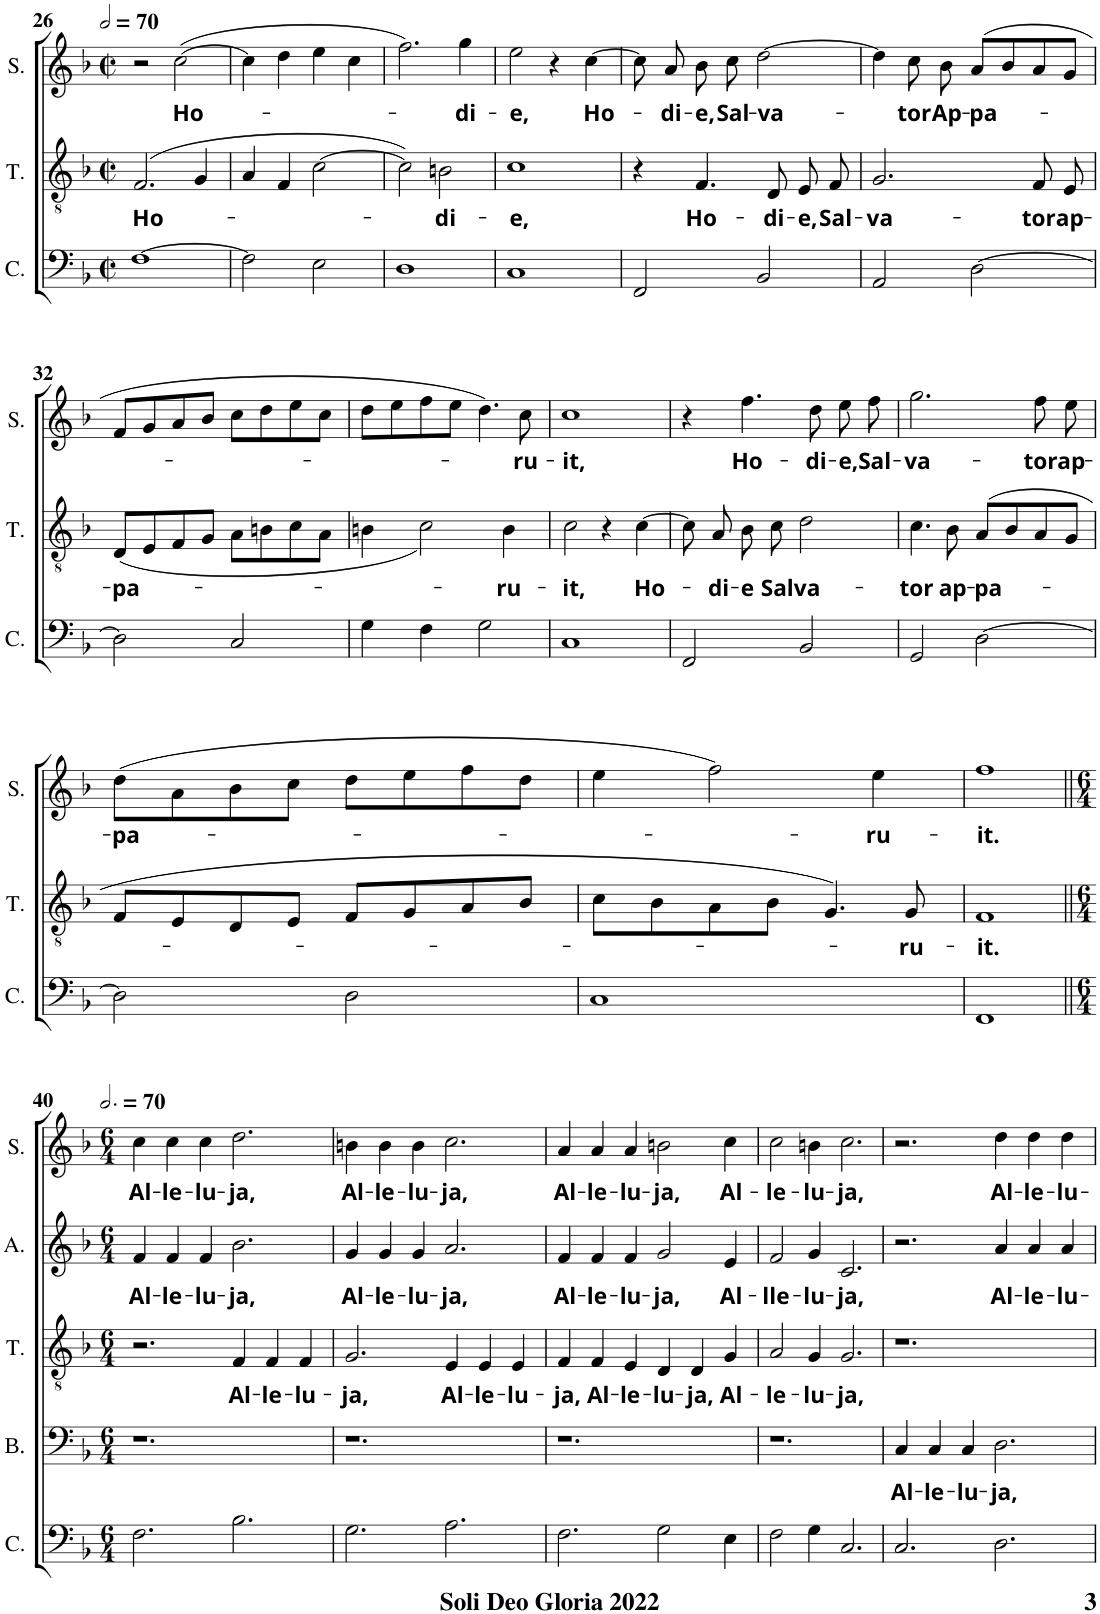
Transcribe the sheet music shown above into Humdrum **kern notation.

**kern	**kern	**text	**kern	**text	**kern	**text	**kern	**text
*part5	*part4	*part4	*part3	*part3	*part2	*part2	*part1	*part1
*staff5	*staff4	*staff4	*staff3	*staff3	*staff2	*staff2	*staff1	*staff1
*I"Continuo	*I"Bass	*	*I"Ténor	*	*I"Alto	*	*I"Soprano	*
*I'C.	*I'B.	*	*I'T.	*	*I'A.	*	*I'S.	*
!!LO:PB:g=z
*clefF4	*clefF4	*	*clefGv2	*	*clefG2	*	*clefG2	*
*	*Trd7c12	*	*	*	*	*	*	*
*k[b-]	*k[b-]	*	*k[b-]	*	*k[b-]	*	*k[b-]	*
*M4/4	*M4/4	*	*M4/4	*	*M4/4	*	*M4/4	*
*met(c|)	*met(c|)	*	*met(c|)	*	*met(c|)	*	*met(c|)	*
*MM140	*MM140	*	*MM140	*	*MM140	*	*MM140	*
=26	=26	=26	=26	=26	=26	=26	=26	=26
!	!	!	!	!LO:LY:b	!	!	!	!
[1F	1r	.	(2.F/	Ho-	1r	.	2r	.
!	!	!	!	!	!	!	!	!LO:LY:b
.	.	.	.	.	.	.	([2cc\	Ho-
.	.	.	4G/	.	.	.	.	.
=27	=27	=27	=27	=27	=27	=27	=27	=27
2F\]	1r	.	4A/	.	1r	.	4cc\]	.
.	.	.	4F/	.	.	.	4dd\	.
2E\	.	.	[2c\	.	.	.	4ee\	.
.	.	.	.	.	.	.	4cc\	.
=28	=28	=28	=28	=28	=28	=28	=28	=28
1D	1r	.	2c\])	.	1r	.	2.ff\)	.
!	!	!	!	!LO:LY:b	!	!	!	!
.	.	.	2Bn\	-di-	.	.	.	.
!	!	!	!	!	!	!	!	!LO:LY:b
.	.	.	.	.	.	.	4gg\	-di-
=29	=29	=29	=29	=29	=29	=29	=29	=29
!	!	!	!	!LO:LY:b	!	!	!	!LO:LY:b
1C	1r	.	1c	-e,	1r	.	2ee\	-e,
.	.	.	.	.	.	.	4r	.
!	!	!	!	!	!	!	!	!LO:LY:b
.	.	.	.	.	.	.	[4cc\	Ho-
=30	=30	=30	=30	=30	=30	=30	=30	=30
2FF/	1r	.	4r	.	1r	.	8cc\]	.
!	!	!	!	!	!	!	!	!LO:LY:b
.	.	.	.	.	.	.	8a/	-di-
!	!	!	!	!LO:LY:b	!	!	!	!LO:LY:b
.	.	.	4.F/	Ho-	.	.	8b-\	-e,
!	!	!	!	!	!	!	!	!LO:LY:b
.	.	.	.	.	.	.	8cc\	Sal-
!	!	!	!	!	!	!	!	!LO:LY:b
2BB-/	.	.	.	.	.	.	[2dd\	-va-
!	!	!	!	!LO:LY:b	!	!	!	!
.	.	.	8D/	-di-	.	.	.	.
!	!	!	!	!LO:LY:b	!	!	!	!
.	.	.	8E/	-e,	.	.	.	.
!	!	!	!	!LO:LY:b	!	!	!	!
.	.	.	8F/	Sal-	.	.	.	.
=31	=31	=31	=31	=31	=31	=31	=31	=31
!	!	!	!	!LO:LY:b	!	!	!	!
2AA/	1r	.	2.G/	-va-	1r	.	4dd\]	.
!	!	!	!	!	!	!	!	!LO:LY:b
.	.	.	.	.	.	.	8cc\	-tor
!	!	!	!	!	!	!	!	!LO:LY:b
.	.	.	.	.	.	.	8b-\	Ap-
!	!	!	!	!	!	!	!	!LO:LY:b
[2D\	.	.	.	.	.	.	(8a/L	-pa-
.	.	.	.	.	.	.	8b-/	.
!	!	!	!	!LO:LY:b	!	!	!	!
.	.	.	8F/	-tor	.	.	8a/	.
!	!	!	!	!LO:LY:b	!	!	!	!
.	.	.	8E/	ap-	.	.	8g/J	.
!!LO:LB:g=z
=32	=32	=32	=32	=32	=32	=32	=32	=32
!	!	!	!	!LO:LY:b	!	!	!	!
2D\]	1r	.	(<8D/L	-pa-	1r	.	8f/L	.
.	.	.	8E/	.	.	.	8g/	.
.	.	.	8F/	.	.	.	8a/	.
.	.	.	8G/J	.	.	.	8b-/J	.
2C/	.	.	8A\L	.	.	.	8cc\L	.
.	.	.	8Bn\	.	.	.	8dd\	.
.	.	.	8c\	.	.	.	8ee\	.
.	.	.	8A\J	.	.	.	8cc\J	.
=33	=33	=33	=33	=33	=33	=33	=33	=33
4G\	1r	.	4Bn\	.	1r	.	8dd\L	.
.	.	.	.	.	.	.	8ee\	.
4F\	.	.	2c\)	.	.	.	8ff\	.
.	.	.	.	.	.	.	8ee\J	.
2G\	.	.	.	.	.	.	4.dd\)	.
!	!	!	!	!LO:LY:b	!	!	!	!
.	.	.	4B\	-ru-	.	.	.	.
!	!	!	!	!	!	!	!	!LO:LY:b
.	.	.	.	.	.	.	8cc\	-ru-
=34	=34	=34	=34	=34	=34	=34	=34	=34
!	!	!	!	!LO:LY:b	!	!	!	!LO:LY:b
1C	1r	.	2c\	-it,	1r	.	1cc	-it,
.	.	.	4r	.	.	.	.	.
!	!	!	!	!LO:LY:b	!	!	!	!
.	.	.	[4c\	Ho-	.	.	.	.
=35	=35	=35	=35	=35	=35	=35	=35	=35
2FF/	1r	.	8c\]	.	1r	.	4r	.
!	!	!	!	!LO:LY:b	!	!	!	!
.	.	.	8A/	-di-	.	.	.	.
!	!	!	!	!LO:LY:b	!	!	!	!LO:LY:b
.	.	.	8B-\	-e	.	.	4.ff\	Ho-
!	!	!	!	!LO:LY:b	!	!	!	!
.	.	.	8c\	Sal-	.	.	.	.
!	!	!	!	!LO:LY:b	!	!	!	!
2BB-/	.	.	2d\	-va-	.	.	.	.
!	!	!	!	!	!	!	!	!LO:LY:b
.	.	.	.	.	.	.	8dd\	-di-
!	!	!	!	!	!	!	!	!LO:LY:b
.	.	.	.	.	.	.	8ee\	-e,
!	!	!	!	!	!	!	!	!LO:LY:b
.	.	.	.	.	.	.	8ff\	Sal-
=36	=36	=36	=36	=36	=36	=36	=36	=36
!	!	!	!	!LO:LY:b	!	!	!	!LO:LY:b
2GG/	1r	.	4.c\	-tor	1r	.	2.gg\	-va-
!	!	!	!	!LO:LY:b	!	!	!	!
.	.	.	8B-\	ap-	.	.	.	.
!	!	!	!	!LO:LY:b	!	!	!	!
[2D\	.	.	(>8A/L	-pa-	.	.	.	.
.	.	.	8B-/	.	.	.	.	.
!	!	!	!	!	!	!	!	!LO:LY:b
.	.	.	8A/	.	.	.	8ff\	-tor
!	!	!	!	!	!	!	!	!LO:LY:b
.	.	.	8G/J	.	.	.	8ee\	ap-
!!LO:LB:g=z
=37	=37	=37	=37	=37	=37	=37	=37	=37
!	!	!	!	!	!	!	!	!LO:LY:b
2D\]	1r	.	8F/L	.	1r	.	(8dd\L	-pa-
.	.	.	8E/	.	.	.	8a\	.
.	.	.	8D/	.	.	.	8b-\	.
.	.	.	8E/J	.	.	.	8cc\J	.
2D\	.	.	8F/L	.	.	.	8dd\L	.
.	.	.	8G/	.	.	.	8ee\	.
.	.	.	8A/	.	.	.	8ff\	.
.	.	.	8B-/J	.	.	.	8dd\J	.
=38	=38	=38	=38	=38	=38	=38	=38	=38
1C	1r	.	8c\L	.	1r	.	4ee\	.
.	.	.	8B-\	.	.	.	.	.
.	.	.	8A\	.	.	.	2ff\)	.
.	.	.	8B-\J	.	.	.	.	.
.	.	.	4.G/)	.	.	.	.	.
!	!	!	!	!	!	!	!	!LO:LY:b
.	.	.	.	.	.	.	4ee\	-ru-
!	!	!	!	!LO:LY:b	!	!	!	!
.	.	.	8G/	-ru-	.	.	.	.
=39	=39	=39	=39	=39	=39	=39	=39	=39
!	!	!	!	!LO:LY:b	!	!	!	!LO:LY:b
1FF	1r	.	1F	-it.	1r	.	1ff	-it.
!!LO:LB:g=z
=40||	=40||	=40||	=40||	=40||	=40||	=40||	=40||	=40||
*M6/4	*M6/4	*	*M6/4	*	*M6/4	*	*M6/4	*
*	*	*	*	*	*	*	*MM210	*
!	!	!	!	!	!	!LO:LY:b	!	!LO:LY:b
2.F\	1.r	.	2.r	.	4f/	Al-	4cc\	Al-
!	!	!	!	!	!	!LO:LY:b	!	!LO:LY:b
.	.	.	.	.	4f/	-le-	4cc\	-le-
!	!	!	!	!	!	!LO:LY:b	!	!LO:LY:b
.	.	.	.	.	4f/	-lu-	4cc\	-lu-
!	!	!	!	!LO:LY:b	!	!LO:LY:b	!	!LO:LY:b
2.B-\	.	.	4F/	Al-	2.b-\	-ja,	2.dd\	-ja,
!	!	!	!	!LO:LY:b	!	!	!	!
.	.	.	4F/	-le-	.	.	.	.
!	!	!	!	!LO:LY:b	!	!	!	!
.	.	.	4F/	-lu-	.	.	.	.
=41	=41	=41	=41	=41	=41	=41	=41	=41
!	!	!	!	!LO:LY:b	!	!LO:LY:b	!	!LO:LY:b
2.G\	1.r	.	2.G/	-ja,	4g/	Al-	4bn\	Al-
!	!	!	!	!	!	!LO:LY:b	!	!LO:LY:b
.	.	.	.	.	4g/	-le-	4b\	-le-
!	!	!	!	!	!	!LO:LY:b	!	!LO:LY:b
.	.	.	.	.	4g/	-lu-	4b\	-lu-
!	!	!	!	!LO:LY:b	!	!LO:LY:b	!	!LO:LY:b
2.A\	.	.	4E/	Al-	2.a/	-ja,	2.cc\	-ja,
!	!	!	!	!LO:LY:b	!	!	!	!
.	.	.	4E/	-le-	.	.	.	.
!	!	!	!	!LO:LY:b	!	!	!	!
.	.	.	4E/	-lu-	.	.	.	.
=42	=42	=42	=42	=42	=42	=42	=42	=42
!	!	!	!	!LO:LY:b	!	!LO:LY:b	!	!LO:LY:b
2.F\	1.r	.	4F/	-ja,	4f/	Al-	4a/	Al-
!	!	!	!	!LO:LY:b	!	!LO:LY:b	!	!LO:LY:b
.	.	.	4F/	Al-	4f/	-le-	4a/	-le-
!	!	!	!	!LO:LY:b	!	!LO:LY:b	!	!LO:LY:b
.	.	.	4E/	-le-	4f/	-lu-	4a/	-lu-
!	!	!	!	!LO:LY:b	!	!LO:LY:b	!	!LO:LY:b
2G\	.	.	4D/	-lu-	2g/	-ja,	2bn\	-ja,
!	!	!	!	!LO:LY:b	!	!	!	!
.	.	.	4D/	-ja,	.	.	.	.
!	!	!	!	!LO:LY:b	!	!LO:LY:b	!	!LO:LY:b
4E\	.	.	4G/	Al-	4e/	Al-	4cc\	Al-
=43	=43	=43	=43	=43	=43	=43	=43	=43
!	!	!	!	!LO:LY:b	!	!LO:LY:b	!	!LO:LY:b
2F\	1.r	.	2A/	-le-	2f/	-lle-	2cc\	-le-
!	!	!	!	!LO:LY:b	!	!LO:LY:b	!	!LO:LY:b
4G\	.	.	4G/	-lu-	4g/	-lu-	4bn\	-lu-
!	!	!	!	!LO:LY:b	!	!LO:LY:b	!	!LO:LY:b
2.C/	.	.	2.G/	-ja,	2.c/	-ja,	2.cc\	-ja,
=44	=44	=44	=44	=44	=44	=44	=44	=44
!	!	!LO:LY:b	!	!	!	!	!	!
2.C/	4C/	Al-	1.r	.	2.r	.	2.r	.
!	!	!LO:LY:b	!	!	!	!	!	!
.	4C/	-le-	.	.	.	.	.	.
!	!	!LO:LY:b	!	!	!	!	!	!
.	4C/	-lu-	.	.	.	.	.	.
!	!	!LO:LY:b	!	!	!	!LO:LY:b	!	!LO:LY:b
2.D\	2.D\	-ja,	.	.	4a/	Al-	4dd\	Al-
!	!	!	!	!	!	!LO:LY:b	!	!LO:LY:b
.	.	.	.	.	4a/	-le-	4dd\	-le-
!	!	!	!	!	!	!LO:LY:b	!	!LO:LY:b
.	.	.	.	.	4a/	-lu-	4dd\	-lu-
=	=	=	=	=	=	=	=	=
*-	*-	*-	*-	*-	*-	*-	*-	*-
